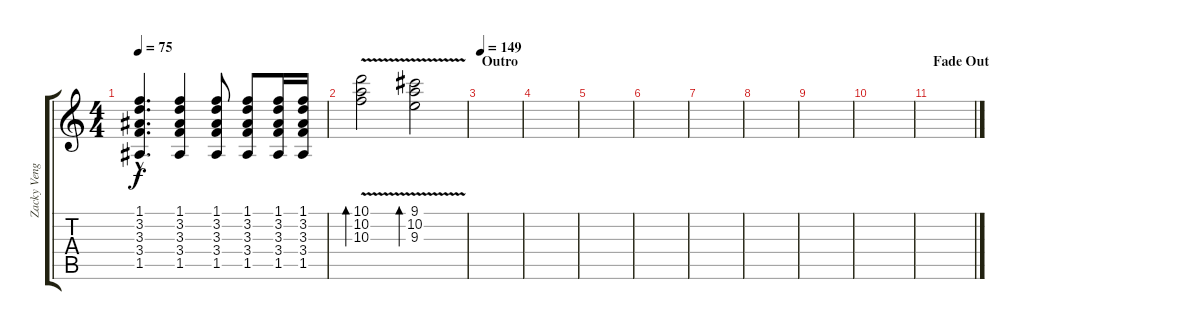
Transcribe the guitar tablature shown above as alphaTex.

\track ("Zacky Vengeance II" "Zacky Veng") {instrument distortionguitar}
\staff {score tabs}
\tuning (E4 B3 G3 D3 A2 D2) {hide}
\ts (4 4)
\tempo 75
\clef g2
\ks c
(1.1{hac} 3.2{hac} 3.3{hac} 3.4{hac} 1.5{hac}).4{d dy f} (1.1 3.2 3.3 3.4 1.5).4 (1.1 3.2 3.3 3.4 1.5).8 (1.1 3.2 3.3 3.4 1.5).8 (1.1 3.2 3.3 3.4 1.5).16 (1.1 3.2 3.3 3.4 1.5).16 |
(10.1{v} 10.2{v} 10.3{v}).2{bd 120} (9.1{v} 10.2{v} 9.3{v}).2{bd 120} |
\section ("" "Outro")
\tempo 149
|
|
|
|
|
|
|
|
\section ("" "Fade Out")
